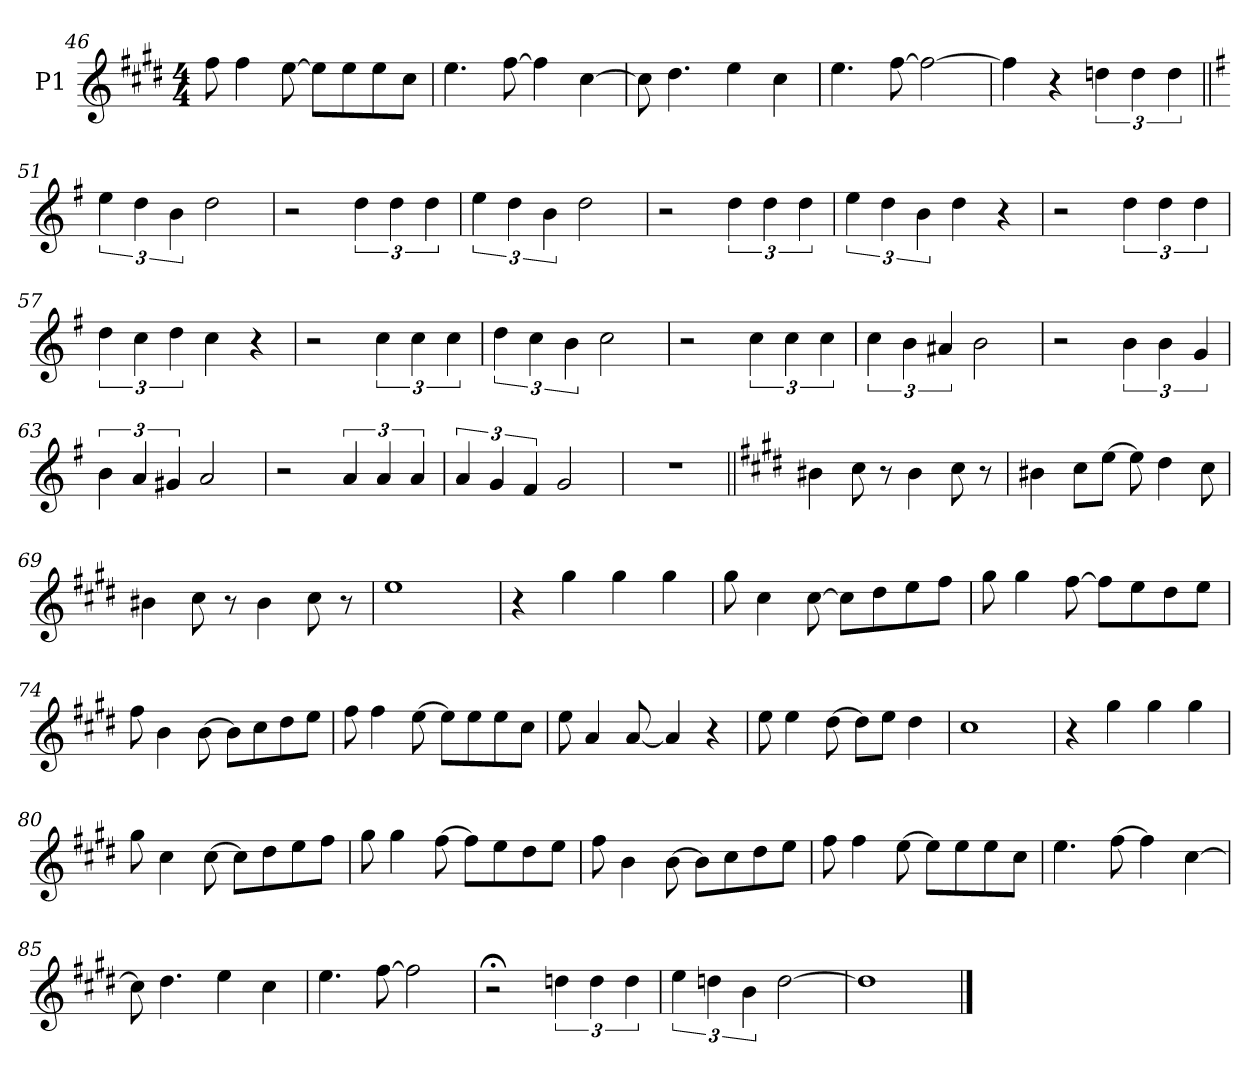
**kern
*part1
*staff1
*I"P1
*clefG2
*k[f#c#g#d#]
*E:
*M4/4
=46
8ff#\
4ff#\
[>8ee\
8ee\L]
8ee\
8ee\
8cc#\J
=47
4.ee\
[>8ff#\
4ff#\]
[>4cc#\
=48
8cc#\]
4.dd#\
4ee\
4cc#\
=49
4.ee\
[>8ff#\
2ff#\_
!!LO:LB:g=z
=50
4ff#\]
4r
6ddn\
6dd\
6dd\
=51||
*k[f#]
*G:
6ee\
6dd\
6b\
2dd\
=52
2r
6dd\
6dd\
6dd\
=53
6ee\
6dd\
6b\
2dd\
=54
2r
6dd\
6dd\
6dd\
=55
6ee\
6dd\
6b\
4dd\
4r
!!LO:PB:g=z
=56
2r
6dd\
6dd\
6dd\
=57
6dd\
6cc\
6dd\
4cc\
4r
=58
2r
6cc\
6cc\
6cc\
=59
6dd\
6cc\
6b\
2cc\
=60
2r
6cc\
6cc\
6cc\
=61
6cc\
6b\
6a#X/
2b\
!!LO:LB:g=z
=62
2r
6b\
6b\
6g/
=63
6b\
6a/
6g#X/
2a/
=64
2r
6a/
6a/
6a/
=65
6a/
6g/
6f#/
2g/
=66
1r
=67||
*k[f#c#g#d#]
*E:
4b#X\
8cc#\
8r
4b#\
8cc#\
8r
!!LO:LB:g=z
=68
4b#X\
8cc#\L
[>8ee\J
8ee\]
4dd#\
8cc#\
=69
4b#X\
8cc#\
8r
4b#\
8cc#\
8r
=70
1ee
=71
4r
4gg#\
4gg#\
4gg#\
=72
8gg#\
4cc#\
[>8cc#\
8cc#\L]
8dd#\
8ee\
8ff#\J
!!LO:LB:g=z
=73
8gg#\
4gg#\
[>8ff#\
8ff#\L]
8ee\
8dd#\
8ee\J
=74
8ff#\
4b\
[>8b\
8b\L]
8cc#\
8dd#\
8ee\J
=75
8ff#\
4ff#\
[>8ee\
8ee\L]
8ee\
8ee\
8cc#\J
=76
8ee\
4a/
[<8a/
4a/]
4r
=77
8ee\
4ee\
[>8dd#\
8dd#\L]
8ee\J
4dd#\
!!LO:LB:g=z
=78
1cc#
=79
4r
4gg#\
4gg#\
4gg#\
=80
8gg#\
4cc#\
[>8cc#\
8cc#\L]
8dd#\
8ee\
8ff#\J
=81
8gg#\
4gg#\
[>8ff#\
8ff#\L]
8ee\
8dd#\
8ee\J
=82
8ff#\
4b\
[>8b\
8b\L]
8cc#\
8dd#\
8ee\J
!!LO:LB:g=z
=83
8ff#\
4ff#\
[>8ee\
8ee\L]
8ee\
8ee\
8cc#\J
=84
4.ee\
[>8ff#\
4ff#\]
[>4cc#\
=85
8cc#\]
4.dd#\
4ee\
4cc#\
!!LO:LB:g=z
=86
4.ee\
[>8ff#\
2ff#\]
=87
2r;<
6ddn\
6dd\
6dd\
=88
6ee\
6ddn\
6b\
[>2dd\
=89
1dd]
==
*-
